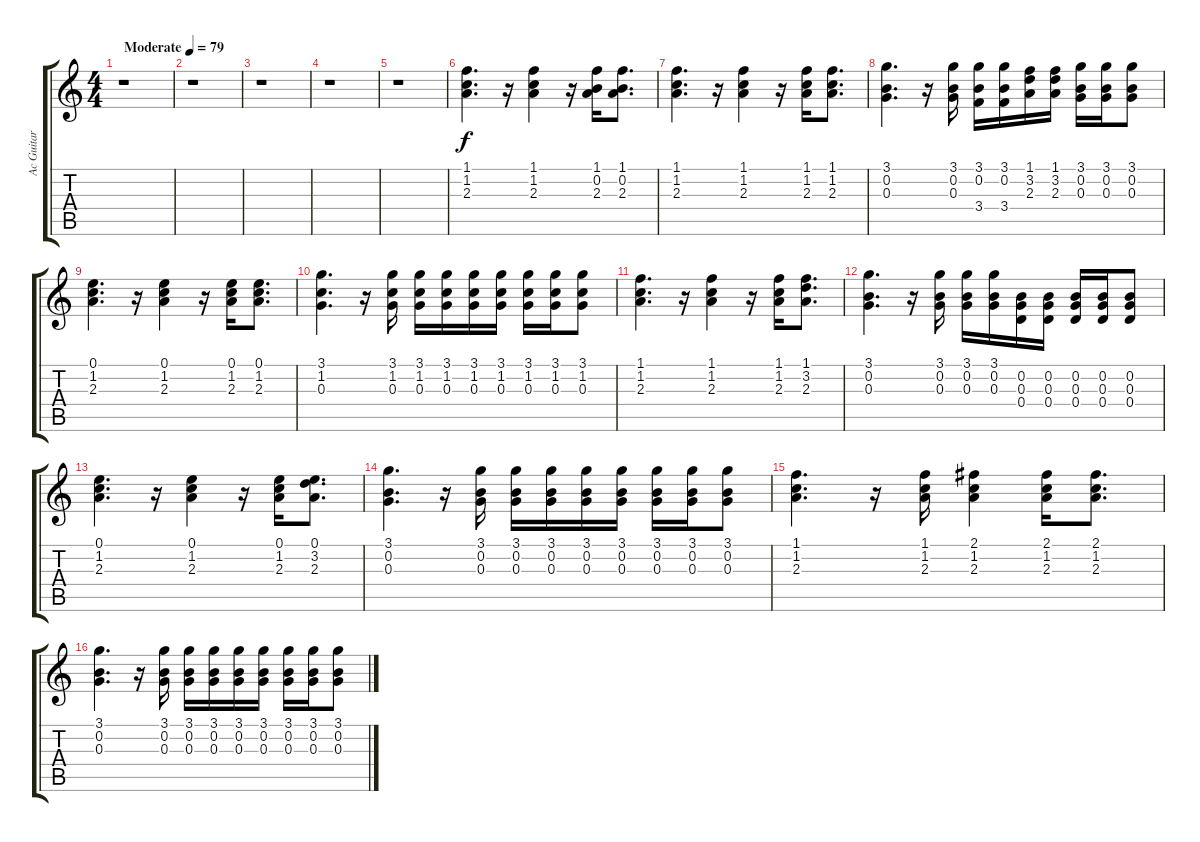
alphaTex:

\track ("Ac Guitar" "Ac Guitar") {instrument acousticguitarsteel}
\staff {score tabs}
\tuning (E4 B3 G3 D3 A2 E2) {hide}
\ts (4 4)
\tempo (79 "Moderate")
\clef g2
\ks c
r.1{dy f instrument acousticguitarsteel} |
r.1 |
r.1 |
r.1 |
r.1 |
(1.1 1.2 2.3).4{d} r.16 (1.1 1.2 2.3).4 r.16 (1.1 0.2 2.3).16 (1.1 0.2 2.3).8{d} |
(1.1 1.2 2.3).4{d} r.16 (1.1 1.2 2.3).4 r.16 (1.1 1.2 2.3).16 (1.1 1.2 2.3).8{d} |
(3.1 0.2 0.3).4{d} r.16 (3.1 0.2 0.3).16 (3.1 0.2 3.4).16 (3.1 0.2 3.4).16 (1.1 3.2 2.3).16 (1.1 3.2 2.3).16 (3.1 0.2 0.3).16 (3.1 0.2 0.3).16 (3.1 0.2 0.3).8 |
(0.1 1.2 2.3).4{d} r.16 (0.1 1.2 2.3).4 r.16 (0.1 1.2 2.3).16 (0.1 1.2 2.3).8{d} |
(3.1 1.2 0.3).4{d} r.16 (3.1 1.2 0.3).16 (3.1 1.2 0.3).16 (3.1 1.2 0.3).16 (3.1 1.2 0.3).16 (3.1 1.2 0.3).16 (3.1 1.2 0.3).16 (3.1 1.2 0.3).16 (3.1 1.2 0.3).8 |
(1.1 1.2 2.3).4{d} r.16 (1.1 1.2 2.3).4 r.16 (1.1 1.2 2.3).16 (1.1 3.2 2.3).8{d} |
(3.1 0.2 0.3).4{d} r.16 (3.1 0.2 0.3).16 (3.1 0.2 0.3).16 (3.1 0.2 0.3).16 (0.2 0.3 0.4).16 (0.2 0.3 0.4).16 (0.2 0.3 0.4).16 (0.2 0.3 0.4).16 (0.2 0.3 0.4).8 |
(0.1 1.2 2.3).4{d} r.16 (0.1 1.2 2.3).4 r.16 (0.1 1.2 2.3).16 (0.1 3.2 2.3).8{d} |
(3.1 0.2 0.3).4{d} r.16 (3.1 0.2 0.3).16 (3.1 0.2 0.3).16 (3.1 0.2 0.3).16 (3.1 0.2 0.3).16 (3.1 0.2 0.3).16 (3.1 0.2 0.3).16 (3.1 0.2 0.3).16 (3.1 0.2 0.3).8 |
(1.1 1.2 2.3).4{d} r.16 (1.1 1.2 2.3).16 (2.1 1.2 2.3).4 (2.1 1.2 2.3).16 (2.1 1.2 2.3).8{d} |
(3.1 0.2 0.3).4{d} r.16 (3.1 0.2 0.3).16 (3.1 0.2 0.3).16 (3.1 0.2 0.3).16 (3.1 0.2 0.3).16 (3.1 0.2 0.3).16 (3.1 0.2 0.3).16 (3.1 0.2 0.3).16 (3.1 0.2 0.3).8
